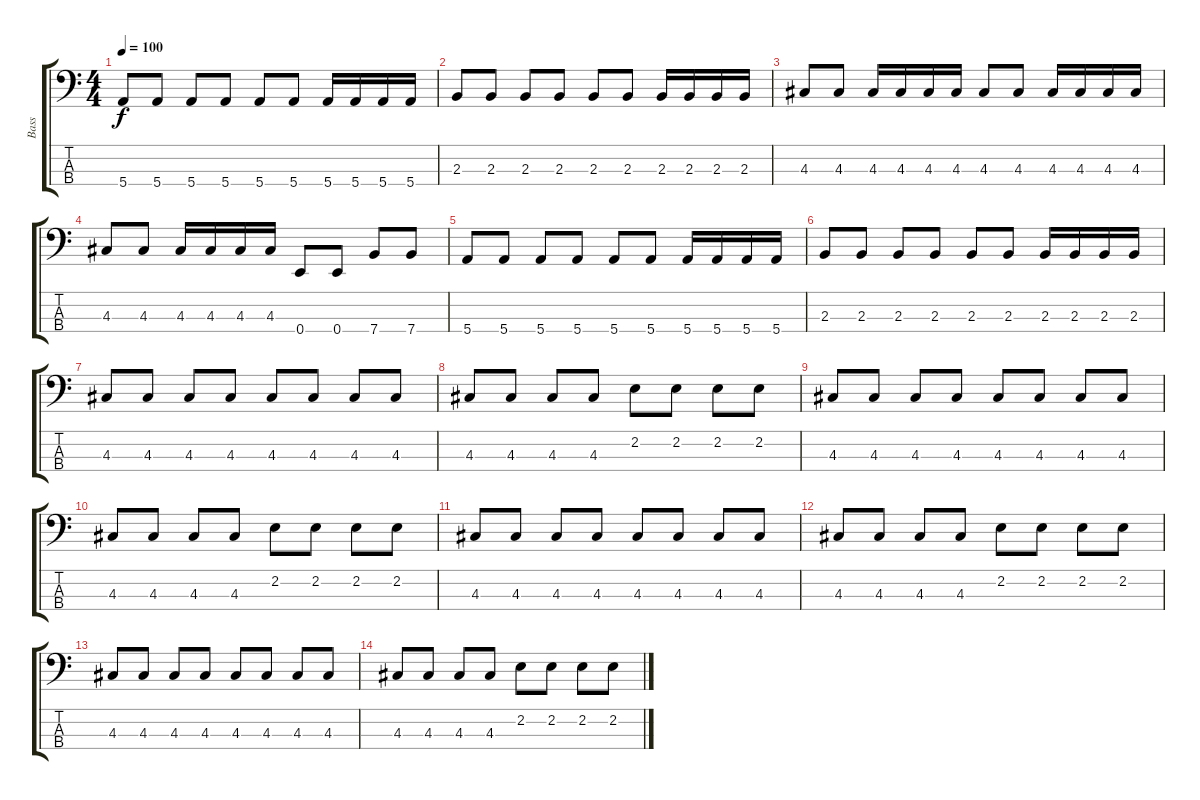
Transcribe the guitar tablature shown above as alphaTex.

\track ("Bass" "Bass") {instrument electricbassfinger}
\staff {score tabs}
\tuning (G2 D2 A1 E1) {hide}
\ts (4 4)
\tempo 100
\clef f4
\ks c
5.4.8{dy f} 5.4.8 5.4.8 5.4.8 5.4.8 5.4.8 5.4.16 5.4.16 5.4.16 5.4.16 |
2.3.8 2.3.8 2.3.8 2.3.8 2.3.8 2.3.8 2.3.16 2.3.16 2.3.16 2.3.16 |
4.3.8 4.3.8 4.3.16 4.3.16 4.3.16 4.3.16 4.3.8 4.3.8 4.3.16 4.3.16 4.3.16 4.3.16 |
4.3.8 4.3.8 4.3.16 4.3.16 4.3.16 4.3.16 0.4.8 0.4.8 7.4.8 7.4.8 |
5.4.8 5.4.8 5.4.8 5.4.8 5.4.8 5.4.8 5.4.16 5.4.16 5.4.16 5.4.16 |
2.3.8 2.3.8 2.3.8 2.3.8 2.3.8 2.3.8 2.3.16 2.3.16 2.3.16 2.3.16 |
4.3.8 4.3.8 4.3.8 4.3.8 4.3.8 4.3.8 4.3.8 4.3.8 |
4.3.8 4.3.8 4.3.8 4.3.8 2.2.8 2.2.8 2.2.8 2.2.8 |
4.3.8 4.3.8 4.3.8 4.3.8 4.3.8 4.3.8 4.3.8 4.3.8 |
4.3.8 4.3.8 4.3.8 4.3.8 2.2.8 2.2.8 2.2.8 2.2.8 |
4.3.8 4.3.8 4.3.8 4.3.8 4.3.8 4.3.8 4.3.8 4.3.8 |
4.3.8 4.3.8 4.3.8 4.3.8 2.2.8 2.2.8 2.2.8 2.2.8 |
4.3.8 4.3.8 4.3.8 4.3.8 4.3.8 4.3.8 4.3.8 4.3.8 |
4.3.8 4.3.8 4.3.8 4.3.8 2.2.8 2.2.8 2.2.8 2.2.8
